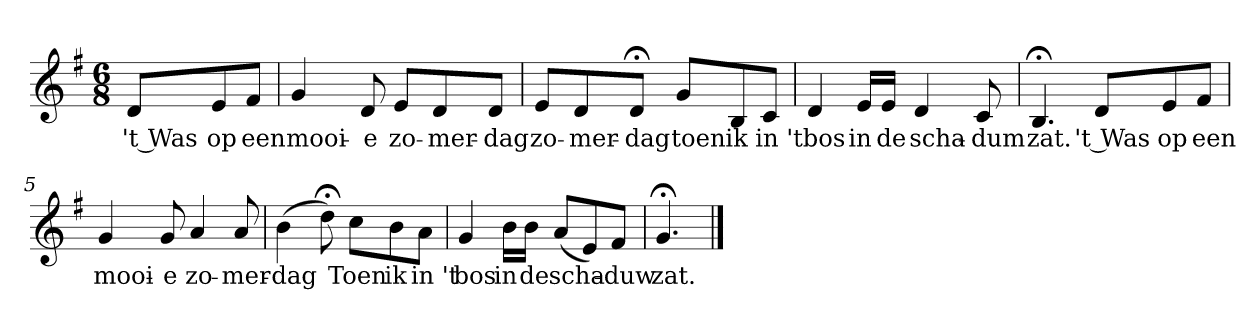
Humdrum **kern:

**kern	**text
*part1	*part1
*staff1	*staff1
*k[f#]	*
*G:	*
*M6/8	*
*MM120	*
=	=
8dL	't Was
8e	op
8f#J	een
=1	=1
4g	mooi-
8d	-e
8eL	zo-
8d	-mer-
8dJ	-dag
=2	=2
8eL	zo-
8d	-mer-
8d;<J	-dag
8gL	toen
8B	ik
8cJ	in 't
=3	=3
4d	bos
16eLL	in
16eJJ	de
4d	scha-
8c	-dum
=4	=4
4.B;<	zat.
8dL	't Was
8e	op
8f#J	een
=5	=5
4g	mooi-
8g	-e
4a	zo-
8a	-mer-
=6	=6
(4b	-dag
8dd;<)	.
8ccL	Toen
8b	ik
8aJ	in 't
=7	=7
4g	bos
16bLL	in
16bJJ	de
(8aL	scha-
8e)	.
8f#J	-duw
=8	=8
4.g;<	zat.
==	==
*-	*-
